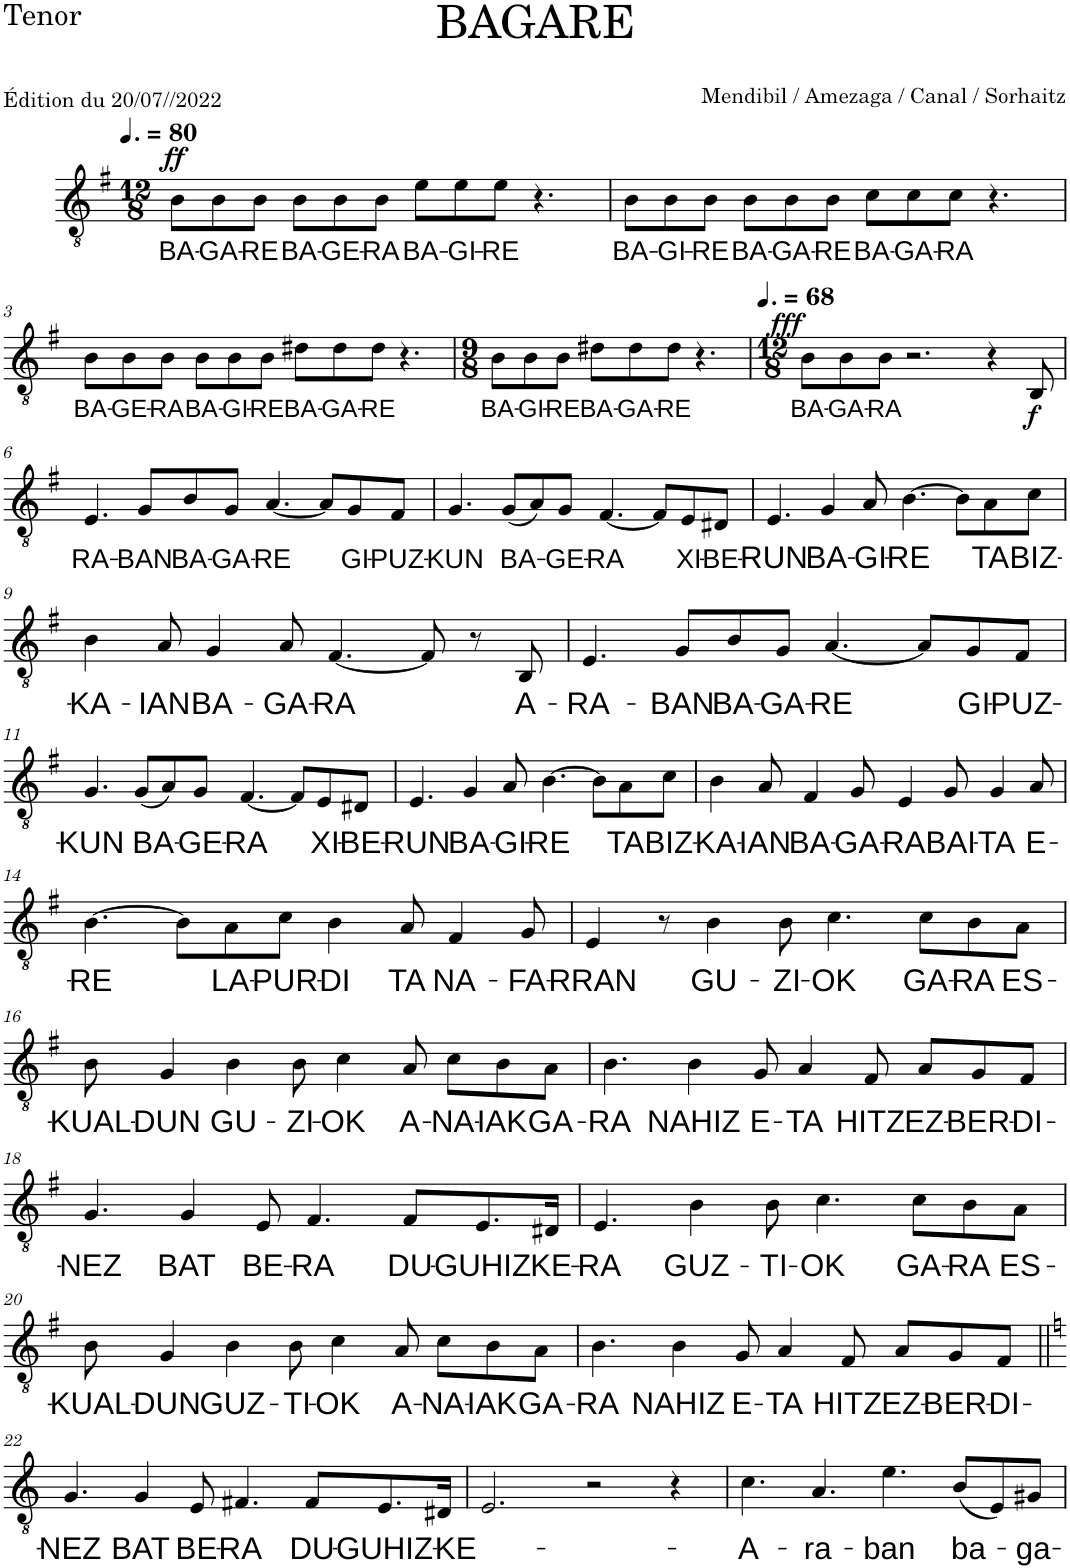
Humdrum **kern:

**kern	**text	**dynam
*part1	*part1	*part1
*staff1	*staff1	*staff1
*I"Tenor	*	*
*I'T.	*	*
*clefGv2	*	*
*k[f#]	*	*
*M12/8	*	*
*MM120	*	*
=1	=1	=1
!	!LO:LY:b	!LO:DY:a
8B\L	BA-	ff
!	!LO:LY:b	!
8B\	-GA-	.
!	!LO:LY:b	!
8B\J	-RE	.
!	!LO:LY:b	!
8B\L	BA-	.
!	!LO:LY:b	!
8B\	-GE-	.
!	!LO:LY:b	!
8B\J	-RA	.
!	!LO:LY:b	!
8e\L	BA-	.
!	!LO:LY:b	!
8e\	-GI-	.
!	!LO:LY:b	!
8e\J	-RE	.
4.r	.	.
=2	=2	=2
!	!LO:LY:b	!
8B\L	BA-	.
!	!LO:LY:b	!
8B\	-GI-	.
!	!LO:LY:b	!
8B\J	-RE	.
!	!LO:LY:b	!
8B\L	BA-	.
!	!LO:LY:b	!
8B\	-GA-	.
!	!LO:LY:b	!
8B\J	-RE	.
!	!LO:LY:b	!
8c\L	BA-	.
!	!LO:LY:b	!
8c\	-GA-	.
!	!LO:LY:b	!
8c\J	-RA	.
4.r	.	.
!!LO:LB:g=z
=3	=3	=3
!	!LO:LY:b	!
8B\L	BA-	.
!	!LO:LY:b	!
8B\	-GE-	.
!	!LO:LY:b	!
8B\J	-RA	.
!	!LO:LY:b	!
8B\L	BA-	.
!	!LO:LY:b	!
8B\	-GI-	.
!	!LO:LY:b	!
8B\J	-RE	.
!	!LO:LY:b	!
8d#X\L	BA-	.
!	!LO:LY:b	!
8d#\	-GA-	.
!	!LO:LY:b	!
8d#\J	-RE	.
4.r	.	.
=4	=4	=4
*M9/8	*	*
!	!LO:LY:b	!
8B\L	BA-	.
!	!LO:LY:b	!
8B\	-GI-	.
!	!LO:LY:b	!
8B\J	-RE	.
!	!LO:LY:b	!
8d#X\L	BA-	.
!	!LO:LY:b	!
8d#\	-GA-	.
!	!LO:LY:b	!
8d#\J	-RE	.
4.r	.	.
=5	=5	=5
*M12/8	*	*
*MM102	*	*
!	!LO:LY:b	!LO:DY:a
8B\L	BA-	fff
!	!LO:LY:b	!
8B\	-GA-	.
!	!LO:LY:b	!
8B\J	-RA	.
2.r	.	.
4r	.	.
!	!	!LO:DY:b
8BB/	.	f
!!LO:LB:g=z
=6	=6	=6
!	!LO:LY:b	!
4.E/	-RA-	.
!	!LO:LY:b	!
8G/L	-BAN	.
!	!LO:LY:b	!
8B/	BA-	.
!	!LO:LY:b	!
8G/J	-GA-	.
!	!LO:LY:b	!
[4.A/	-RE	.
8A/L]	.	.
!	!LO:LY:b	!
8G/	GI-	.
!	!LO:LY:b	!
8F#/J	-PUZ-	.
=7	=7	=7
!	!LO:LY:b	!
4.G/	-KUN	.
!	!LO:LY:b	!
(8G/L	BA-	.
8A/)	.	.
!	!LO:LY:b	!
8G/J	-GE-	.
!	!LO:LY:b	!
[4.F#/	-RA	.
8F#/L]	.	.
!	!LO:LY:b	!
8E/	XI-	.
!	!LO:LY:b	!
8D#X/J	-BE-	.
=8	=8	=8
!	!LO:LY:b	!
4.E/	-RUN	.
!	!LO:LY:b	!
4G/	BA-	.
!	!LO:LY:b	!
8A/	-GI-	.
!	!LO:LY:b	!
[4.B\	-RE	.
8B\L]	.	.
!	!LO:LY:b	!
8A\	TA	.
!	!LO:LY:b	!
8c\J	BIZ-	.
!!LO:LB:g=z
=9	=9	=9
!	!LO:LY:b	!
4B\	-KA-	.
!	!LO:LY:b	!
8A/	-IAN	.
!	!LO:LY:b	!
4G/	BA-	.
!	!LO:LY:b	!
8A/	-GA-	.
!	!LO:LY:b	!
[4.F#/	-RA	.
8F#/]	.	.
8r	.	.
!	!LO:LY:b	!
8BB/	A-	.
=10	=10	=10
!	!LO:LY:b	!
4.E/	-RA-	.
!	!LO:LY:b	!
8G/L	-BAN	.
!	!LO:LY:b	!
8B/	BA-	.
!	!LO:LY:b	!
8G/J	-GA-	.
!	!LO:LY:b	!
[4.A/	-RE	.
8A/L]	.	.
!	!LO:LY:b	!
8G/	GI-	.
!	!LO:LY:b	!
8F#/J	-PUZ-	.
!!LO:LB:g=z
=11	=11	=11
!	!LO:LY:b	!
4.G/	-KUN	.
!	!LO:LY:b	!
(8G/L	BA-	.
8A/)	.	.
!	!LO:LY:b	!
8G/J	-GE-	.
!	!LO:LY:b	!
[4.F#/	-RA	.
8F#/L]	.	.
!	!LO:LY:b	!
8E/	XI-	.
!	!LO:LY:b	!
8D#X/J	-BE-	.
=12	=12	=12
!	!LO:LY:b	!
4.E/	-RUN	.
!	!LO:LY:b	!
4G/	BA-	.
!	!LO:LY:b	!
8A/	-GI-	.
!	!LO:LY:b	!
[4.B\	-RE	.
8B\L]	.	.
!	!LO:LY:b	!
8A\	TA	.
!	!LO:LY:b	!
8c\J	BIZ-	.
=13	=13	=13
!	!LO:LY:b	!
4B\	-KA-	.
!	!LO:LY:b	!
8A/	-IAN	.
!	!LO:LY:b	!
4F#/	BA-	.
!	!LO:LY:b	!
8G/	-GA-	.
!	!LO:LY:b	!
4E/	-RA	.
!	!LO:LY:b	!
8G/	BAI-	.
!	!LO:LY:b	!
4G/	-TA	.
!	!LO:LY:b	!
8A/	E-	.
!!LO:LB:g=z
=14	=14	=14
!	!LO:LY:b	!
[4.B\	-RE	.
8B\L]	.	.
!	!LO:LY:b	!
8A\	LA-	.
!	!LO:LY:b	!
8c\J	-PUR-	.
!	!LO:LY:b	!
4B\	-DI	.
!	!LO:LY:b	!
8A/	TA	.
!	!LO:LY:b	!
4F#/	NA-	.
!	!LO:LY:b	!
8G/	-FA-	.
=15	=15	=15
!	!LO:LY:b	!
4E/	-RRAN	.
8r	.	.
!	!LO:LY:b	!
4B\	GU-	.
!	!LO:LY:b	!
8B\	-ZI-	.
!	!LO:LY:b	!
4.c\	-OK	.
!	!LO:LY:b	!
8c\L	GA-	.
!	!LO:LY:b	!
8B\	-RA	.
!	!LO:LY:b	!
8A\J	ES-	.
!!LO:LB:g=z
=16	=16	=16
!	!LO:LY:b	!
8B\	-KUAL-	.
!	!LO:LY:b	!
4G/	-DUN	.
!	!LO:LY:b	!
4B\	GU-	.
!	!LO:LY:b	!
8B\	-ZI-	.
!	!LO:LY:b	!
4c\	-OK	.
!	!LO:LY:b	!
8A/	A-	.
!	!LO:LY:b	!
8c\L	-NA-	.
!	!LO:LY:b	!
8B\	-IAK	.
!	!LO:LY:b	!
8A\J	GA-	.
=17	=17	=17
!	!LO:LY:b	!
4.B\	-RA	.
!	!LO:LY:b	!
4B\	NAHIZ	.
!	!LO:LY:b	!
8G/	E-	.
!	!LO:LY:b	!
4A/	-TA	.
!	!LO:LY:b	!
8F#/	HITZ	.
!	!LO:LY:b	!
8A/L	EZ-	.
!	!LO:LY:b	!
8G/	-BER-	.
!	!LO:LY:b	!
8F#/J	-DI-	.
!!LO:LB:g=z
=18	=18	=18
!	!LO:LY:b	!
4.G/	-NEZ	.
!	!LO:LY:b	!
4G/	BAT	.
!	!LO:LY:b	!
8E/	BE-	.
!	!LO:LY:b	!
4.F#/	-RA	.
!	!LO:LY:b	!
8F#/L	DU-	.
!	!LO:LY:b	!
8.E/	-GUHIZ	.
!	!LO:LY:b	!
16D#X/Jk	KE-	.
=19	=19	=19
!	!LO:LY:b	!
4.E/	-RA	.
!	!LO:LY:b	!
4B\	GUZ-	.
!	!LO:LY:b	!
8B\	-TI-	.
!	!LO:LY:b	!
4.c\	-OK	.
!	!LO:LY:b	!
8c\L	GA-	.
!	!LO:LY:b	!
8B\	-RA	.
!	!LO:LY:b	!
8A\J	ES-	.
!!LO:LB:g=z
=20	=20	=20
!	!LO:LY:b	!
8B\	-KUAL-	.
!	!LO:LY:b	!
4G/	-DUN	.
!	!LO:LY:b	!
4B\	GUZ-	.
!	!LO:LY:b	!
8B\	-TI-	.
!	!LO:LY:b	!
4c\	-OK	.
!	!LO:LY:b	!
8A/	A-	.
!	!LO:LY:b	!
8c\L	-NA-	.
!	!LO:LY:b	!
8B\	-IAK	.
!	!LO:LY:b	!
8A\J	GA-	.
=21	=21	=21
!	!LO:LY:b	!
4.B\	-RA	.
!	!LO:LY:b	!
4B\	NAHIZ	.
!	!LO:LY:b	!
8G/	E-	.
!	!LO:LY:b	!
4A/	-TA	.
!	!LO:LY:b	!
8F#/	HITZ	.
!	!LO:LY:b	!
8A/L	EZ-	.
!	!LO:LY:b	!
8G/	-BER-	.
!	!LO:LY:b	!
8F#/J	-DI-	.
!!LO:LB:g=z
=22||	=22||	=22||
*k[]	*	*
!	!LO:LY:b	!
4.G/	-NEZ	.
!	!LO:LY:b	!
4G/	BAT	.
!	!LO:LY:b	!
8E/	BE-	.
!	!LO:LY:b	!
4.F#X/	-RA	.
!	!LO:LY:b	!
8F#/L	DU-	.
!	!LO:LY:b	!
8.E/	-GUHIZ-	.
!	!LO:LY:b	!
16D#X/Jk	-KE-	.
=23	=23	=23
*k[]	*	*
2.E/	.	.
2r	.	.
4r	.	.
=24	=24	=24
!	!LO:LY:b	!
4.c\	A-	.
!	!LO:LY:b	!
4.A/	-ra-	.
!	!LO:LY:b	!
4.e\	-ban	.
!	!LO:LY:b	!
(8B/L	ba-	.
8E/)	.	.
!	!LO:LY:b	!
8G#X/J	-ga-	.
=	=	=
*-	*-	*-
